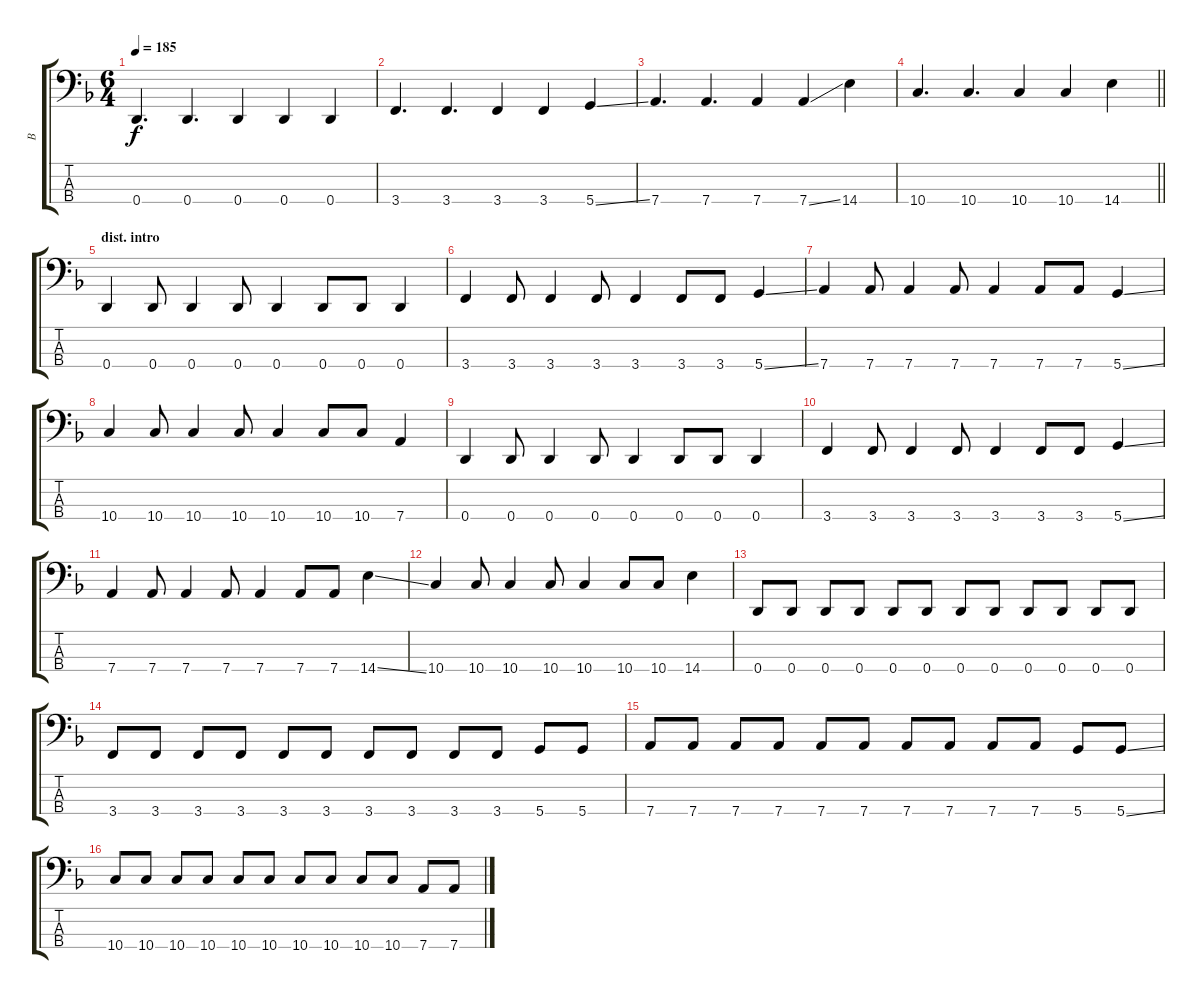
\track ("B" "B") {instrument electricbassfinger}
\staff {score tabs}
\tuning (F2 C2 G1 D1) {hide}
\ts (6 4)
\tempo 185
\clef f4
\ks dminor
0.4.4{d dy f} 0.4.4{d} 0.4.4 0.4.4 0.4.4 |
3.4.4{d} 3.4.4{d} 3.4.4 3.4.4 5.4{ss}.4 |
7.4.4{d} 7.4.4{d} 7.4.4 7.4{ss}.4 14.4.4 |
\barLineRight lightlight
10.4.4{d} 10.4.4{d} 10.4.4 10.4.4 14.4.4 |
\section ("" "dist. intro")
0.4.4 0.4.8 0.4.4 0.4.8 0.4.4 0.4.8 0.4.8 0.4.4 |
3.4.4 3.4.8 3.4.4 3.4.8 3.4.4 3.4.8 3.4.8 5.4{ss}.4 |
7.4.4 7.4.8 7.4.4 7.4.8 7.4.4 7.4.8 7.4.8 5.4{ss}.4 |
10.4.4 10.4.8 10.4.4 10.4.8 10.4.4 10.4.8 10.4.8 7.4.4 |
0.4.4 0.4.8 0.4.4 0.4.8 0.4.4 0.4.8 0.4.8 0.4.4 |
3.4.4 3.4.8 3.4.4 3.4.8 3.4.4 3.4.8 3.4.8 5.4{ss}.4 |
7.4.4 7.4.8 7.4.4 7.4.8 7.4.4 7.4.8 7.4.8 14.4{ss}.4 |
10.4.4 10.4.8 10.4.4 10.4.8 10.4.4 10.4.8 10.4.8 14.4.4 |
0.4.8 0.4.8 0.4.8 0.4.8 0.4.8 0.4.8 0.4.8 0.4.8 0.4.8 0.4.8 0.4.8 0.4.8 |
3.4.8 3.4.8 3.4.8 3.4.8 3.4.8 3.4.8 3.4.8 3.4.8 3.4.8 3.4.8 5.4.8 5.4.8 |
7.4.8 7.4.8 7.4.8 7.4.8 7.4.8 7.4.8 7.4.8 7.4.8 7.4.8 7.4.8 5.4.8 5.4{ss}.8 |
10.4.8 10.4.8 10.4.8 10.4.8 10.4.8 10.4.8 10.4.8 10.4.8 10.4.8 10.4.8 7.4.8 7.4.8
